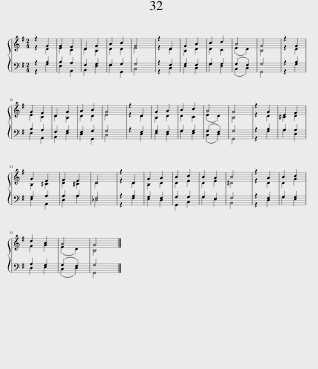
X:1
%%score { ( 1 2 ) | ( 3 4 ) }
L:1/8
M:2/4
I:linebreak $
K:G
V:1 treble
V:2 treble
V:3 bass
V:4 bass
V:1
 z2 G2 | G2 F2 | D2 G2 | A2 B2 | G4 | %5
 z2 D2 | G2 A2 | B2 c2 | A4 | G4 | %10
 z2 G2 |$ G2 F2 | D2 G2 | A2 B2 | G4 | %15
 z2 D2 | G2 A2 | B2 c2 | A4 | G4 | %20
 z2 G2 | E2 F2 |$ G2 E2 | F2 E2 | D4 | %25
 z2 D2 | G2 A2 | B2 c2 | B2 A2 | B4 | %30
 z2 A2 | B2 c2 |$ d2 B2 | A4 | G4 |] %35
V:2
 z2 D2 | E2 C2 | D2 B,2 | D2 D2 | E4 | %5
 z2 D2 | B,2 D2 | D2 C2 | (E2 D2) | B,4 | %10
 z2 D2 |$ E2 C2 | D2 B,2 | D2 D2 | E4 | %15
 z2 D2 | B,2 D2 | D2 C2 | (E2 D2) | B,4 | %20
 z2 D2 | ^C2 D2 |$ B,2 ^C2 | D2 ^C2 | D4 | %25
 z2 D2 | B,2 D2 | D2 E2 | D2 E2 | ^D4 | %30
 z2 D2 | D2 G2 |$ F2 G2 | (E2 D2) | B,4 |] %35
V:3
 z2 B,2 | B,2 A,2 | F,2 G,2 | F,2 G,2 | G,4 | %5
 z2 F,2 | G,2 F,2 | G,2 G,2 | (G,2 F,2) | G,4 | %10
 z2 B,2 |$ B,2 A,2 | F,2 G,2 | F,2 G,2 | G,4 | %15
 x2 F,2 | G,2 F,2 | G,2 G,2 | (G,2 F,2) | G,4 | %20
 z2 B,2 | A,2 A,2 |$ G,2 A,2 | A,2 A,2 | F,4 | %25
 z2 A,2 | G,2 F,2 | G,2 G,2 | G,2 E,2 | F,4 | %30
 z2 F,2 | G,2 G,2 |$ A,2 G,2 | (G,2 F,2) | G,4 |] %35
V:4
 z2 G,2 | E,2 A,,2 | B,,2 E,2 | F,2 G,,2 | C,4 | %5
 z2 D,2 | E,2 D,2 | G,2 E,2 | (C,2 D,2) | G,,4 | %10
 z2 G,2 |$ E,2 A,,2 | B,,2 E,2 | D,2 G,,2 | C,4 | %15
 z2 D,2 | E,2 D,2 | G,2 E,2 | (C,2 D,2) | G,,4 | %20
 z2 G,2 | A,2 D,2 |$ E,2 A,,2 | D,2 A,2 | _D,4 | %25
 z2 F,2 | E,2 D,2 | G,,2 C,2 | G,2 E,2 | B,,4 | %30
 z2 D,2 | G,2 E,2 |$ D,2 E,2 | (C,2 D,2) | G,,4 |] %35
